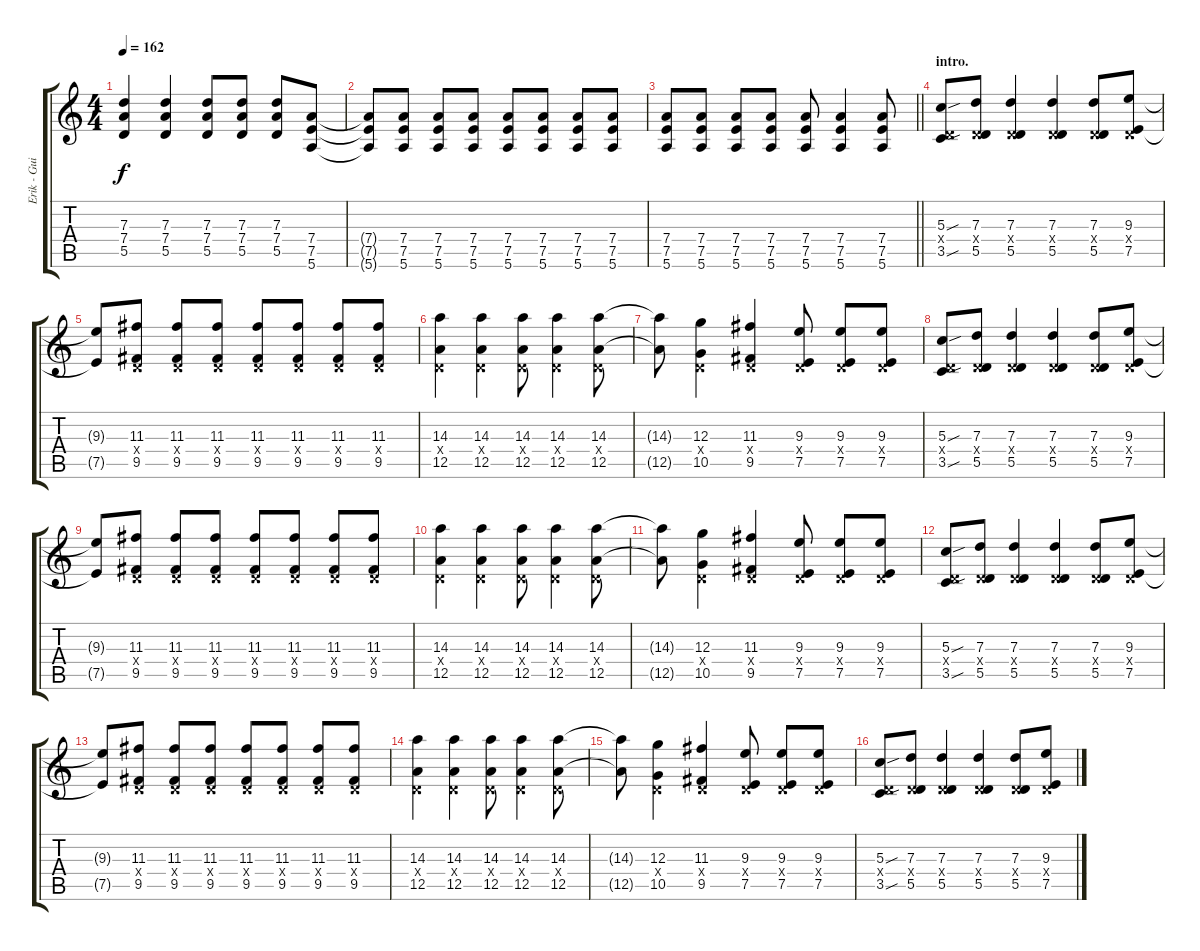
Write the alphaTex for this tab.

\track ("Erik - Guitar 1" "Erik - Gui") {instrument distortionguitar}
\staff {score tabs}
\tuning (E4 B3 G3 D3 A2 E2) {hide}
\ts (4 4)
\tempo 162
\clef g2
\ks c
(7.3 7.4 5.5).4{dy f} (7.3 7.4 5.5).4 (7.3 7.4 5.5).8 (7.3 7.4 5.5).8 (7.3 7.4 5.5).8 (7.4 7.5 5.6).8 |
(7.4{t} 7.5{t} 5.6{t}).8 (7.4 7.5 5.6).8 (7.4 7.5 5.6).8 (7.4 7.5 5.6).8 (7.4 7.5 5.6).8 (7.4 7.5 5.6).8 (7.4 7.5 5.6).8 (7.4 7.5 5.6).8 |
\barLineRight lightlight
(7.4 7.5 5.6).8 (7.4 7.5 5.6).8 (7.4 7.5 5.6).8 (7.4 7.5 5.6).8 (7.4 7.5 5.6).8 (7.4 7.5 5.6).4 (7.4 7.5 5.6).8 |
\section ("" "intro.")
(5.3{sou} 0.4{x} 3.5{sou}).8 (7.3 0.4{x} 5.5).8 (7.3 0.4{x} 5.5).4 (7.3 0.4{x} 5.5).4 (7.3 0.4{x} 5.5).8 (9.3 0.4{x} 7.5).8 |
(9.3{t} 7.5{t}).8 (11.3 0.4{x} 9.5).8 (11.3 0.4{x} 9.5).8 (11.3 0.4{x} 9.5).8 (11.3 0.4{x} 9.5).8 (11.3 0.4{x} 9.5).8 (11.3 0.4{x} 9.5).8 (11.3 0.4{x} 9.5).8 |
(14.3 0.4{x} 12.5).4 (14.3 0.4{x} 12.5).4 (14.3 0.4{x} 12.5).8 (14.3 0.4{x} 12.5).4 (14.3 0.4{x} 12.5).8 |
(14.3{t} 12.5{t}).8 (12.3 0.4{x} 10.5).4 (11.3 0.4{x} 9.5).4 (9.3 0.4{x} 7.5).8 (9.3 0.4{x} 7.5).8 (9.3 0.4{x} 7.5).8 |
(5.3{sou} 0.4{x} 3.5{sou}).8 (7.3 0.4{x} 5.5).8 (7.3 0.4{x} 5.5).4 (7.3 0.4{x} 5.5).4 (7.3 0.4{x} 5.5).8 (9.3 0.4{x} 7.5).8 |
(9.3{t} 7.5{t}).8 (11.3 0.4{x} 9.5).8 (11.3 0.4{x} 9.5).8 (11.3 0.4{x} 9.5).8 (11.3 0.4{x} 9.5).8 (11.3 0.4{x} 9.5).8 (11.3 0.4{x} 9.5).8 (11.3 0.4{x} 9.5).8 |
(14.3 0.4{x} 12.5).4 (14.3 0.4{x} 12.5).4 (14.3 0.4{x} 12.5).8 (14.3 0.4{x} 12.5).4 (14.3 0.4{x} 12.5).8 |
(14.3{t} 12.5{t}).8 (12.3 0.4{x} 10.5).4 (11.3 0.4{x} 9.5).4 (9.3 0.4{x} 7.5).8 (9.3 0.4{x} 7.5).8 (9.3 0.4{x} 7.5).8 |
(5.3{sou} 0.4{x} 3.5{sou}).8 (7.3 0.4{x} 5.5).8 (7.3 0.4{x} 5.5).4 (7.3 0.4{x} 5.5).4 (7.3 0.4{x} 5.5).8 (9.3 0.4{x} 7.5).8 |
(9.3{t} 7.5{t}).8 (11.3 0.4{x} 9.5).8 (11.3 0.4{x} 9.5).8 (11.3 0.4{x} 9.5).8 (11.3 0.4{x} 9.5).8 (11.3 0.4{x} 9.5).8 (11.3 0.4{x} 9.5).8 (11.3 0.4{x} 9.5).8 |
(14.3 0.4{x} 12.5).4 (14.3 0.4{x} 12.5).4 (14.3 0.4{x} 12.5).8 (14.3 0.4{x} 12.5).4 (14.3 0.4{x} 12.5).8 |
(14.3{t} 12.5{t}).8 (12.3 0.4{x} 10.5).4 (11.3 0.4{x} 9.5).4 (9.3 0.4{x} 7.5).8 (9.3 0.4{x} 7.5).8 (9.3 0.4{x} 7.5).8 |
(5.3{sou} 0.4{x} 3.5{sou}).8 (7.3 0.4{x} 5.5).8 (7.3 0.4{x} 5.5).4 (7.3 0.4{x} 5.5).4 (7.3 0.4{x} 5.5).8 (9.3 0.4{x} 7.5).8
